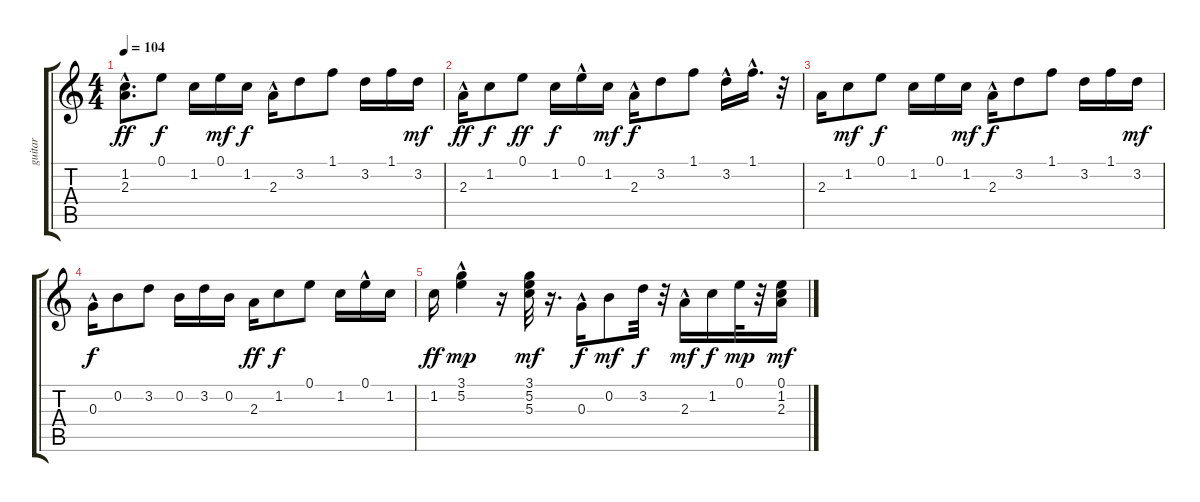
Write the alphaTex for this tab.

\track ("guitar" "guitar") {instrument acousticguitarsteel}
\staff {score tabs}
\tuning (E4 B3 G3 D3 A2 E2) {hide}
\ts (4 4)
\tempo 104
\clef g2
\ks c
(1.2 2.3{hac}).8{d dy ff} 0.1.8{dy f} 1.2.16 0.1.16{dy mf} 1.2.16{dy f} 2.3{hac}.16 3.2.8 1.1.8 3.2.16 1.1.16 3.2.16{dy mf} |
2.3{hac}.16{dy ff} 1.2.8{dy f} 0.1.8{dy ff} 1.2.16{dy f} 0.1{hac}.16 1.2.16{dy mf} 2.3{hac}.16{dy f} 3.2.8 1.1.8 3.2{hac}.16 1.1{hac}.16{d} r.32 |
2.3.16 1.2.8{dy mf} 0.1.8{dy f} 1.2.16 0.1.16 1.2.16{dy mf} 2.3{hac}.16{dy f} 3.2.8 1.1.8 3.2.16 1.1.16 3.2.16{dy mf} |
0.3{hac}.16{dy f} 0.2.8 3.2.8 0.2.16 3.2.16 0.2.16 2.3.16{dy ff} 1.2.8{dy f} 0.1.8 1.2.16 0.1{hac}.16 1.2.16 |
1.2.16{dy ff} (3.1{hac} 5.2).4{dy mp} r.16 (3.1 5.2 5.3).32{dy mf} r.16{d} 0.3{hac}.16{dy f} 0.2.8{dy mf} 3.2.32{dy f} r.32 2.3{hac}.16{dy mf} 1.2.16{dy f} 0.1.32{dy mp} r.32 (0.1 1.2 2.3).16{dy mf}
